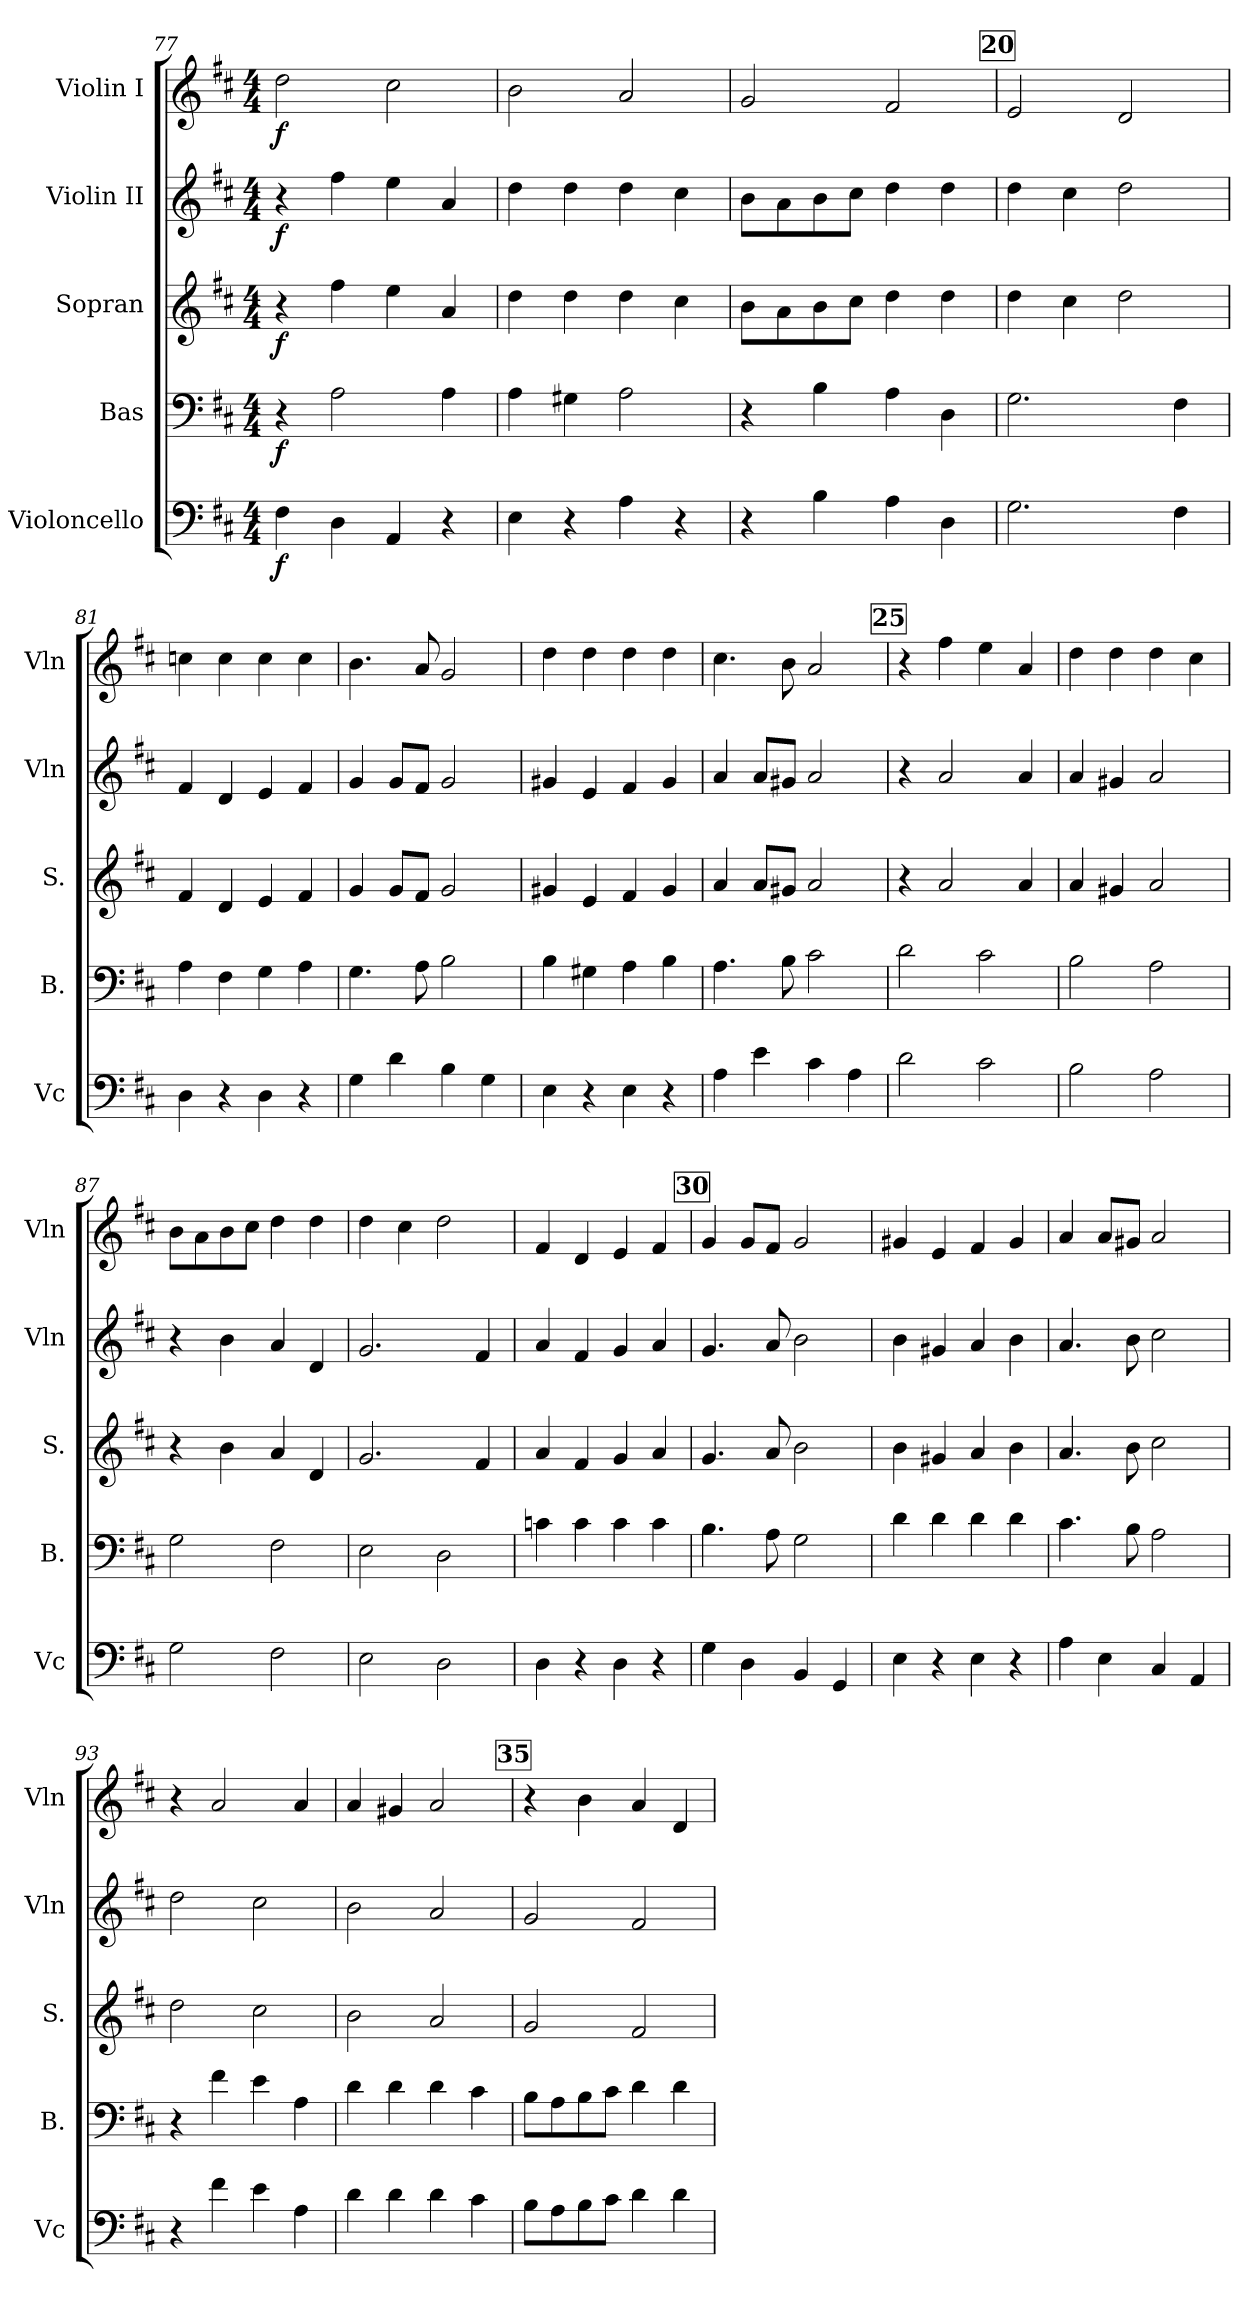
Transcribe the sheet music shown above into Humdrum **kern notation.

**kern	**dynam	**kern	**dynam	**kern	**dynam	**kern	**dynam	**kern	**dynam
*part5	*part5	*part4	*part4	*part3	*part3	*part2	*part2	*part1	*part1
*staff5	*staff5	*staff4	*staff4	*staff3	*staff3	*staff2	*staff2	*staff1	*staff1
*I"Violoncello	*	*I"Bas	*	*I"Sopran	*	*I"Violin II	*	*I"Violin I	*
*I'Vc	*	*I'B.	*	*I'S.	*	*I'Vln	*	*I'Vln	*
*clefF4	*	*clefF4	*	*clefG2	*	*clefG2	*	*clefG2	*
*k[f#c#]	*	*k[f#c#]	*	*k[f#c#]	*	*k[f#c#]	*	*k[f#c#]	*
*M4/4	*	*M4/4	*	*M4/4	*	*M4/4	*	*M4/4	*
=77	=77	=77	=77	=77	=77	=77	=77	=77	=77
!	!LO:DY:b	!	!LO:DY:b	!	!LO:DY:b	!	!LO:DY:b	!	!LO:DY:b
4F#\	f	4r	f	4r	f	4r	f	2dd\	f
4D\	.	2A\	.	4ff#\	.	4ff#\	.	.	.
4AA/	.	.	.	4ee\	.	4ee\	.	2cc#\	.
4r	.	4A\	.	4a/	.	4a/	.	.	.
!!LO:PB:g=z
=78	=78	=78	=78	=78	=78	=78	=78	=78	=78
4E\	.	4A\	.	4dd\	.	4dd\	.	2b\	.
4r	.	4G#X\	.	4dd\	.	4dd\	.	.	.
4A\	.	2A\	.	4dd\	.	4dd\	.	2a/	.
4r	.	.	.	4cc#\	.	4cc#\	.	.	.
=79	=79	=79	=79	=79	=79	=79	=79	=79	=79
4r	.	4r	.	8b\L	.	8b\L	.	2g/	.
.	.	.	.	8a\	.	8a\	.	.	.
4B\	.	4B\	.	8b\	.	8b\	.	.	.
.	.	.	.	8cc#\J	.	8cc#\J	.	.	.
4A\	.	4A\	.	4dd\	.	4dd\	.	2f#/	.
4D\	.	4D\	.	4dd\	.	4dd\	.	.	.
!!LO:REH:place=s1:a:B:fs=14:t=20
=80	=80	=80	=80	=80	=80	=80	=80	=80	=80
2.G\	.	2.G\	.	4dd\	.	4dd\	.	2e/	.
.	.	.	.	4cc#\	.	4cc#\	.	.	.
.	.	.	.	2dd\	.	2dd\	.	2d/	.
4F#\	.	4F#\	.	.	.	.	.	.	.
=81	=81	=81	=81	=81	=81	=81	=81	=81	=81
4D\	.	4A\	.	4f#/	.	4f#/	.	4ccn\	.
4r	.	4F#\	.	4d/	.	4d/	.	4cc\	.
4D\	.	4G\	.	4e/	.	4e/	.	4cc\	.
4r	.	4A\	.	4f#/	.	4f#/	.	4cc\	.
=82	=82	=82	=82	=82	=82	=82	=82	=82	=82
4G\	.	4.G\	.	4g/	.	4g/	.	4.b\	.
4d\	.	.	.	8g/L	.	8g/L	.	.	.
.	.	8A\	.	8f#/J	.	8f#/J	.	8a/	.
4B\	.	2B\	.	2g/	.	2g/	.	2g/	.
4G\	.	.	.	.	.	.	.	.	.
=83	=83	=83	=83	=83	=83	=83	=83	=83	=83
4E\	.	4B\	.	4g#X/	.	4g#X/	.	4dd\	.
4r	.	4G#X\	.	4e/	.	4e/	.	4dd\	.
4E\	.	4A\	.	4f#/	.	4f#/	.	4dd\	.
4r	.	4B\	.	4g#/	.	4g#/	.	4dd\	.
=84	=84	=84	=84	=84	=84	=84	=84	=84	=84
4A\	.	4.A\	.	4a/	.	4a/	.	4.cc#\	.
4e\	.	.	.	8a/L	.	8a/L	.	.	.
.	.	8B\	.	8g#X/J	.	8g#X/J	.	8b\	.
4c#\	.	2c#\	.	2a/	.	2a/	.	2a/	.
4A\	.	.	.	.	.	.	.	.	.
!!LO:REH:place=s1:a:B:fs=14:t=25
=85	=85	=85	=85	=85	=85	=85	=85	=85	=85
2d\	.	2d\	.	4r	.	4r	.	4r	.
.	.	.	.	2a/	.	2a/	.	4ff#\	.
2c#\	.	2c#\	.	.	.	.	.	4ee\	.
.	.	.	.	4a/	.	4a/	.	4a/	.
=86	=86	=86	=86	=86	=86	=86	=86	=86	=86
2B\	.	2B\	.	4a/	.	4a/	.	4dd\	.
.	.	.	.	4g#X/	.	4g#X/	.	4dd\	.
2A\	.	2A\	.	2a/	.	2a/	.	4dd\	.
.	.	.	.	.	.	.	.	4cc#\	.
!!LO:LB:g=z
=87	=87	=87	=87	=87	=87	=87	=87	=87	=87
2G\	.	2G\	.	4r	.	4r	.	8b\L	.
.	.	.	.	.	.	.	.	8a\	.
.	.	.	.	4b\	.	4b\	.	8b\	.
.	.	.	.	.	.	.	.	8cc#\J	.
2F#\	.	2F#\	.	4a/	.	4a/	.	4dd\	.
.	.	.	.	4d/	.	4d/	.	4dd\	.
=88	=88	=88	=88	=88	=88	=88	=88	=88	=88
2E\	.	2E\	.	2.g/	.	2.g/	.	4dd\	.
.	.	.	.	.	.	.	.	4cc#\	.
2D\	.	2D\	.	.	.	.	.	2dd\	.
.	.	.	.	4f#/	.	4f#/	.	.	.
=89	=89	=89	=89	=89	=89	=89	=89	=89	=89
4D\	.	4cn\	.	4a/	.	4a/	.	4f#/	.
4r	.	4c\	.	4f#/	.	4f#/	.	4d/	.
4D\	.	4c\	.	4g/	.	4g/	.	4e/	.
4r	.	4c\	.	4a/	.	4a/	.	4f#/	.
!!LO:REH:place=s1:a:B:fs=14:t=30
=90	=90	=90	=90	=90	=90	=90	=90	=90	=90
4G\	.	4.B\	.	4.g/	.	4.g/	.	4g/	.
4D\	.	.	.	.	.	.	.	8g/L	.
.	.	8A\	.	8a/	.	8a/	.	8f#/J	.
4BB/	.	2G\	.	2b\	.	2b\	.	2g/	.
4GG/	.	.	.	.	.	.	.	.	.
=91	=91	=91	=91	=91	=91	=91	=91	=91	=91
4E\	.	4d\	.	4b\	.	4b\	.	4g#X/	.
4r	.	4d\	.	4g#X/	.	4g#X/	.	4e/	.
4E\	.	4d\	.	4a/	.	4a/	.	4f#/	.
4r	.	4d\	.	4b\	.	4b\	.	4g#/	.
=92	=92	=92	=92	=92	=92	=92	=92	=92	=92
4A\	.	4.c#\	.	4.a/	.	4.a/	.	4a/	.
4E\	.	.	.	.	.	.	.	8a/L	.
.	.	8B\	.	8b\	.	8b\	.	8g#X/J	.
4C#/	.	2A\	.	2cc#\	.	2cc#\	.	2a/	.
4AA/	.	.	.	.	.	.	.	.	.
=93	=93	=93	=93	=93	=93	=93	=93	=93	=93
4r	.	4r	.	2dd\	.	2dd\	.	4r	.
4f#\	.	4f#\	.	.	.	.	.	2a/	.
4e\	.	4e\	.	2cc#\	.	2cc#\	.	.	.
4A\	.	4A\	.	.	.	.	.	4a/	.
=94	=94	=94	=94	=94	=94	=94	=94	=94	=94
4d\	.	4d\	.	2b\	.	2b\	.	4a/	.
4d\	.	4d\	.	.	.	.	.	4g#X/	.
4d\	.	4d\	.	2a/	.	2a/	.	2a/	.
4c#\	.	4c#\	.	.	.	.	.	.	.
!!LO:REH:place=s1:a:B:fs=14:t=35
=95	=95	=95	=95	=95	=95	=95	=95	=95	=95
8B\L	.	8B\L	.	2g/	.	2g/	.	4r	.
8A\	.	8A\	.	.	.	.	.	.	.
8B\	.	8B\	.	.	.	.	.	4b\	.
8c#\J	.	8c#\J	.	.	.	.	.	.	.
4d\	.	4d\	.	2f#/	.	2f#/	.	4a/	.
4d\	.	4d\	.	.	.	.	.	4d/	.
=	=	=	=	=	=	=	=	=	=
*-	*-	*-	*-	*-	*-	*-	*-	*-	*-
